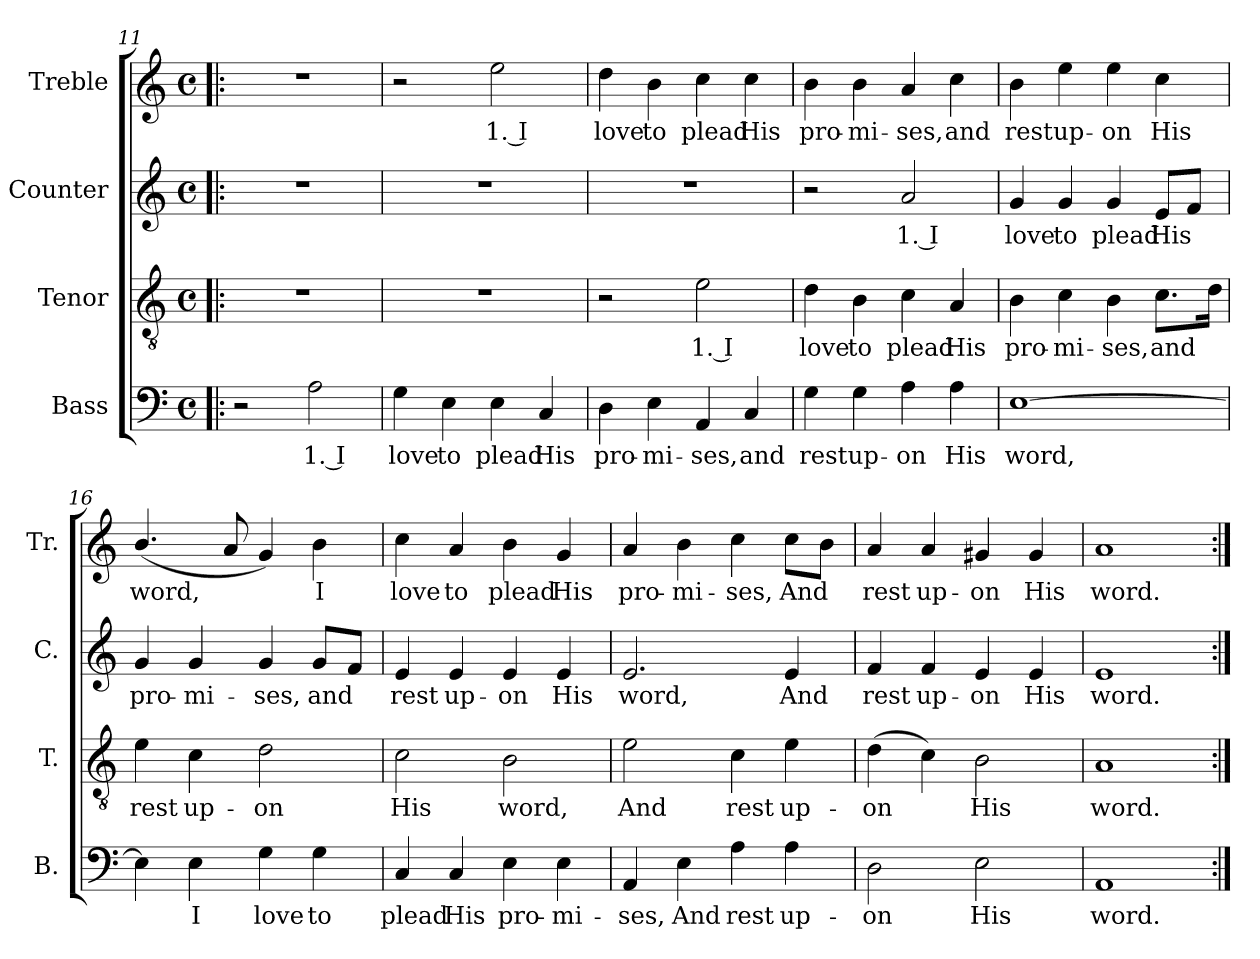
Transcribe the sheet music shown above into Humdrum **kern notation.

**kern	**text	**kern	**text	**kern	**text	**kern	**text
*part4	*part4	*part3	*part3	*part2	*part2	*part1	*part1
*staff4	*staff4	*staff3	*staff3	*staff2	*staff2	*staff1	*staff1
*I"Bass	*	*I"Tenor	*	*I"Counter	*	*I"Treble	*
*I'B.	*	*I'T.	*	*I'C.	*	*I'Tr.	*
*clefF4	*	*clefGv2	*	*clefG2	*	*clefG2	*
*k[]	*	*k[]	*	*k[]	*	*k[]	*
*M4/4	*	*M4/4	*	*M4/4	*	*M4/4	*
*met(c)	*	*met(c)	*	*met(c)	*	*met(c)	*
=11!|:	=11!|:	=11!|:	=11!|:	=11!|:	=11!|:	=11!|:	=11!|:
2r	.	1r	.	1r	.	1r	.
2A\	1. I	.	.	.	.	.	.
=12	=12	=12	=12	=12	=12	=12	=12
4G\	love	1r	.	1r	.	2r	.
4E\	to	.	.	.	.	.	.
4E\	plead	.	.	.	.	2ee\	1. I
4C/	His	.	.	.	.	.	.
=13	=13	=13	=13	=13	=13	=13	=13
4D\	pro-	2r	.	1r	.	4dd\	love
4E\	-mi-	.	.	.	.	4b\	to
4AA/	-ses,	2e\	1. I	.	.	4cc\	plead
4C/	and	.	.	.	.	4cc\	His
=14	=14	=14	=14	=14	=14	=14	=14
4G\	rest	4d\	love	2r	.	4b\	pro-
4G\	up-	4B\	to	.	.	4b\	-mi-
4A\	-on	4c\	plead	2a/	1. I	4a/	-ses,
4A\	His	4A/	His	.	.	4cc\	and
!!LO:LB:g=z
=15	=15	=15	=15	=15	=15	=15	=15
[1E	word,	4B\	pro-	4g/	love	4b\	rest
.	.	4c\	-mi-	4g/	to	4ee\	up-
.	.	4B\	-ses,	4g/	plead	4ee\	-on
.	.	8.c\L	and	8e/L	His	4cc\	His
.	.	.	.	8f/J	.	.	.
.	.	16d\Jk	.	.	.	.	.
=16	=16	=16	=16	=16	=16	=16	=16
4E\]	.	4e\	rest	4g/	pro-	(4.b/	word,
4E\	I	4c\	up-	4g/	-mi-	.	.
.	.	.	.	.	.	8a/	.
4G\	love	2d\	-on	4g/	-ses,	4g/)	.
4G\	to	.	.	8g/L	and	4b\	I
.	.	.	.	8f/J	.	.	.
=17	=17	=17	=17	=17	=17	=17	=17
4C/	plead	2c\	His	4e/	rest	4cc\	love
4C/	His	.	.	4e/	up-	4a/	to
4E\	pro-	2B\	word,	4e/	-on	4b\	plead
4E\	-mi-	.	.	4e/	His	4g/	His
=18	=18	=18	=18	=18	=18	=18	=18
4AA/	-ses,	2e\	And	2.e/	word,	4a/	pro-
4E\	And	.	.	.	.	4b\	-mi-
4A\	rest	4c\	rest	.	.	4cc\	-ses,
4A\	up-	4e\	up-	4e/	And	8cc\L	And
.	.	.	.	.	.	8b\J	.
=19	=19	=19	=19	=19	=19	=19	=19
2D\	-on	(4d\	-on	4f/	rest	4a/	rest
.	.	4c\)	.	4f/	up-	4a/	up-
2E\	His	2B\	His	4e/	-on	4g#X/	-on
.	.	.	.	4e/	His	4g#/	His
=20	=20	=20	=20	=20	=20	=20	=20
1AA	word.	1A	word.	1e	word.	1a	word.
=:|!	=:|!	=:|!	=:|!	=:|!	=:|!	=:|!	=:|!
*-	*-	*-	*-	*-	*-	*-	*-
